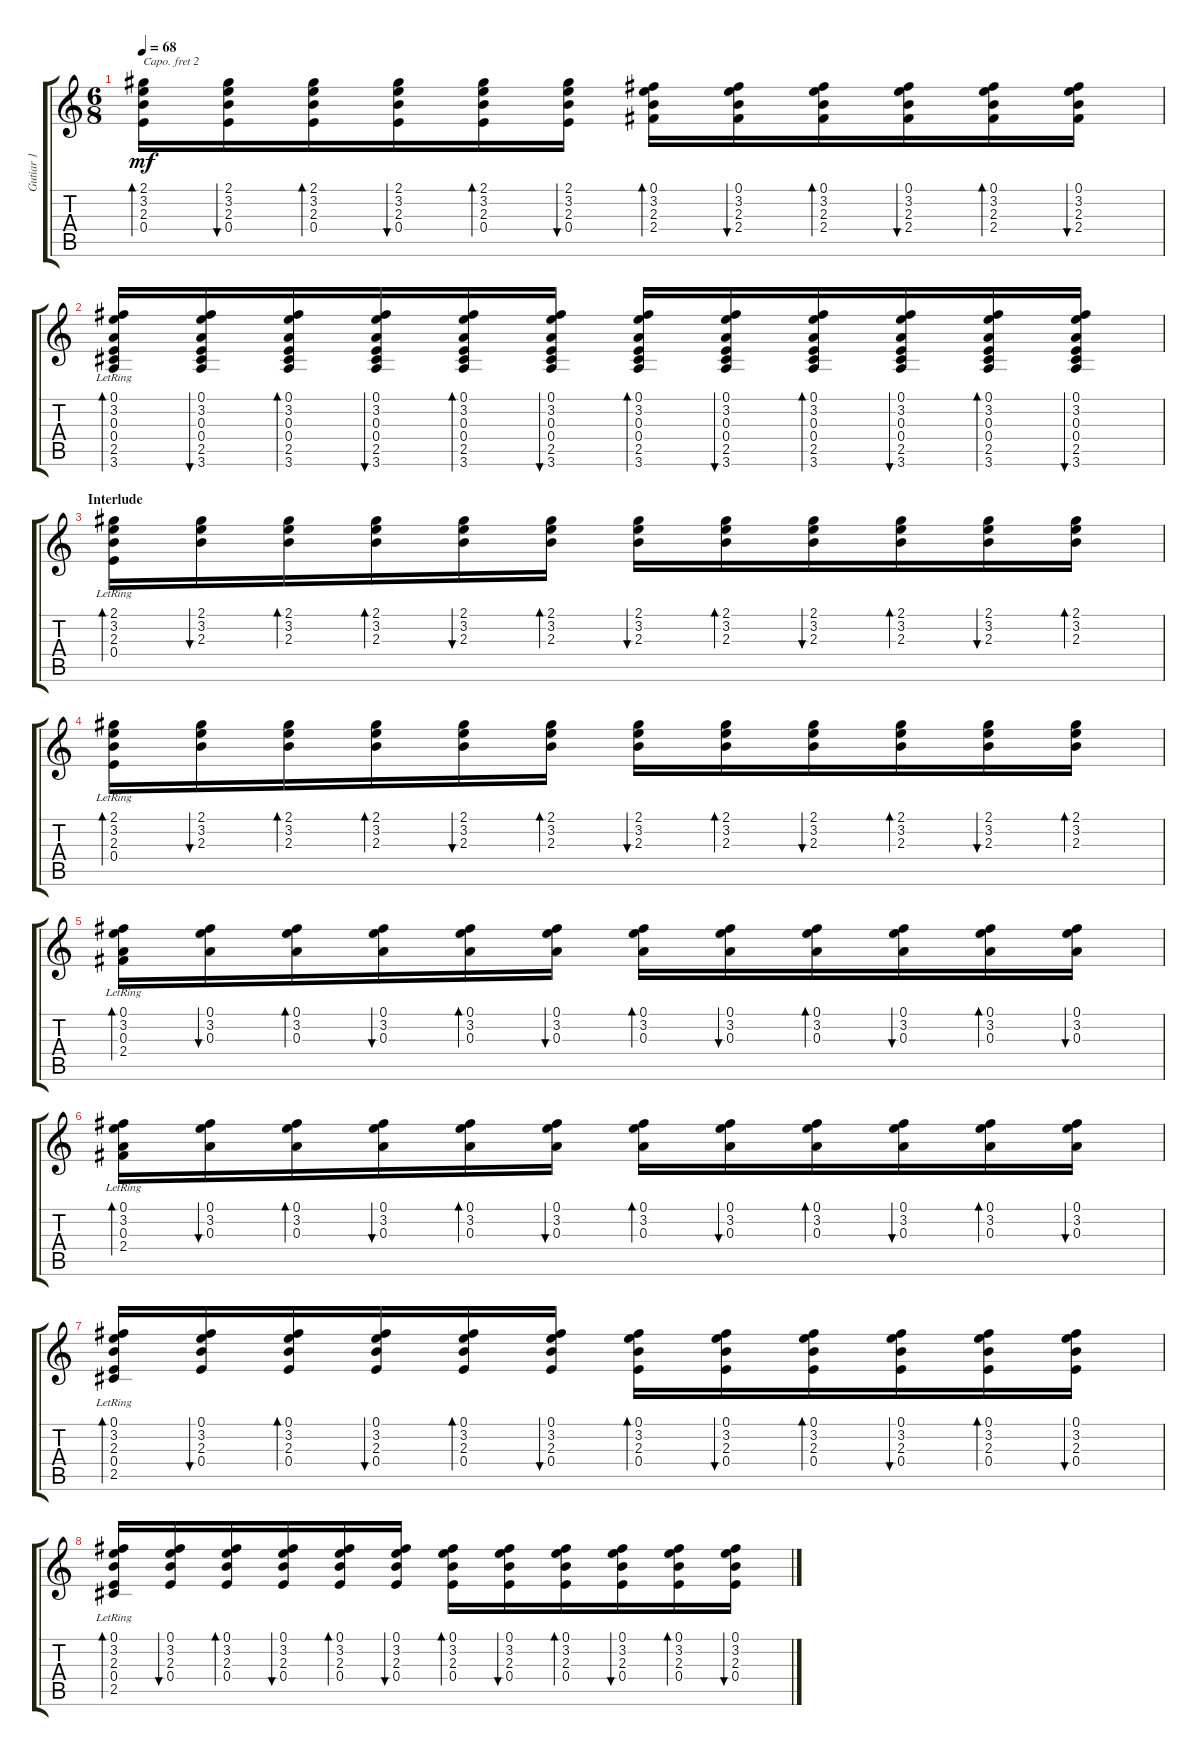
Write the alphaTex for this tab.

\track ("Gutiar 1" "Gutiar 1") {instrument acousticguitarsteel}
\staff {score tabs}
\capo 2
\tuning (E4 B3 G3 D3 A2 E2) {hide}
\ts (6 8)
\tempo 68
\clef g2
\ks c
(2.1 3.2 2.3 0.4).16{bd 30 dy mf} (2.1 3.2 2.3 0.4).16{bu 30} (2.1 3.2 2.3 0.4).16{bd 30} (2.1 3.2 2.3 0.4).16{bu 30} (2.1 3.2 2.3 0.4).16{bd 30} (2.1 3.2 2.3 0.4).16{bu 30} (0.1 3.2 2.3 2.4).16{bd 30} (0.1 3.2 2.3 2.4).16{bu 30} (0.1 3.2 2.3 2.4).16{bd 30} (0.1 3.2 2.3 2.4).16{bu 30} (0.1 3.2 2.3 2.4).16{bd 30} (0.1 3.2 2.3 2.4).16{bu 30} |
(0.1 3.2 0.3 0.4 2.5 3.6{lr}).16{bd 30} (0.1 3.2 0.3 0.4 2.5 3.6).16{bu 30} (0.1 3.2 0.3 0.4 2.5 3.6).16{bd 30} (0.1 3.2 0.3 0.4 2.5 3.6).16{bu 30} (0.1 3.2 0.3 0.4 2.5 3.6).16{bd 30} (0.1 3.2 0.3 0.4 2.5 3.6).16{bu 30} (0.1 3.2 0.3 0.4 2.5 3.6).16{bd 30} (0.1 3.2 0.3 0.4 2.5 3.6).16{bu 30} (0.1 3.2 0.3 0.4 2.5 3.6).16{bd 30} (0.1 3.2 0.3 0.4 2.5 3.6).16{bu 30} (0.1 3.2 0.3 0.4 2.5 3.6).16{bd 30} (0.1 3.2 0.3 0.4 2.5 3.6).16{bu 30} |
\section ("" "Interlude")
(2.1 3.2 2.3 0.4{lr}).16{bd 30} (2.1 3.2 2.3).16{bu 30} (2.1 3.2 2.3).16{bd 30} (2.1 3.2 2.3).16{bd 30} (2.1 3.2 2.3).16{bu 30} (2.1 3.2 2.3).16{bd 30} (2.1 3.2 2.3).16{bu 30} (2.1 3.2 2.3).16{bd 30} (2.1 3.2 2.3).16{bu 30} (2.1 3.2 2.3).16{bd 30} (2.1 3.2 2.3).16{bu 30} (2.1 3.2 2.3).16{bd 30} |
(2.1 3.2 2.3 0.4{lr}).16{bd 30} (2.1 3.2 2.3).16{bu 30} (2.1 3.2 2.3).16{bd 30} (2.1 3.2 2.3).16{bd 30} (2.1 3.2 2.3).16{bu 30} (2.1 3.2 2.3).16{bd 30} (2.1 3.2 2.3).16{bu 30} (2.1 3.2 2.3).16{bd 30} (2.1 3.2 2.3).16{bu 30} (2.1 3.2 2.3).16{bd 30} (2.1 3.2 2.3).16{bu 30} (2.1 3.2 2.3).16{bd 30} |
(0.1 3.2 0.3 2.4{lr}).16{bd 30} (0.1 3.2 0.3).16{bu 30} (0.1 3.2 0.3).16{bd 30} (0.1 3.2 0.3).16{bu 30} (0.1 3.2 0.3).16{bd 30} (0.1 3.2 0.3).16{bu 30} (0.1 3.2 0.3).16{bd 30} (0.1 3.2 0.3).16{bu 30} (0.1 3.2 0.3).16{bd 30} (0.1 3.2 0.3).16{bu 30} (0.1 3.2 0.3).16{bd 30} (0.1 3.2 0.3).16{bu 30} |
(0.1 3.2 0.3 2.4{lr}).16{bd 30} (0.1 3.2 0.3).16{bu 30} (0.1 3.2 0.3).16{bd 30} (0.1 3.2 0.3).16{bu 30} (0.1 3.2 0.3).16{bd 30} (0.1 3.2 0.3).16{bu 30} (0.1 3.2 0.3).16{bd 30} (0.1 3.2 0.3).16{bu 30} (0.1 3.2 0.3).16{bd 30} (0.1 3.2 0.3).16{bu 30} (0.1 3.2 0.3).16{bd 30} (0.1 3.2 0.3).16{bu 30} |
(0.1 3.2 2.3 0.4 2.5{lr}).16{bd 30} (0.1 3.2 2.3 0.4).16{bu 30} (0.1 3.2 2.3 0.4).16{bd 30} (0.1 3.2 2.3 0.4).16{bu 30} (0.1 3.2 2.3 0.4).16{bd 30} (0.1 3.2 2.3 0.4).16{bu 30} (0.1 3.2 2.3 0.4).16{bd 30} (0.1 3.2 2.3 0.4).16{bu 30} (0.1 3.2 2.3 0.4).16{bd 30} (0.1 3.2 2.3 0.4).16{bu 30} (0.1 3.2 2.3 0.4).16{bd 30} (0.1 3.2 2.3 0.4).16{bu 30} |
(0.1 3.2 2.3 0.4 2.5{lr}).16{bd 30} (0.1 3.2 2.3 0.4).16{bu 30} (0.1 3.2 2.3 0.4).16{bd 30} (0.1 3.2 2.3 0.4).16{bu 30} (0.1 3.2 2.3 0.4).16{bd 30} (0.1 3.2 2.3 0.4).16{bu 30} (0.1 3.2 2.3 0.4).16{bd 30} (0.1 3.2 2.3 0.4).16{bu 30} (0.1 3.2 2.3 0.4).16{bd 30} (0.1 3.2 2.3 0.4).16{bu 30} (0.1 3.2 2.3 0.4).16{bd 30} (0.1 3.2 2.3 0.4).16{bu 30}
